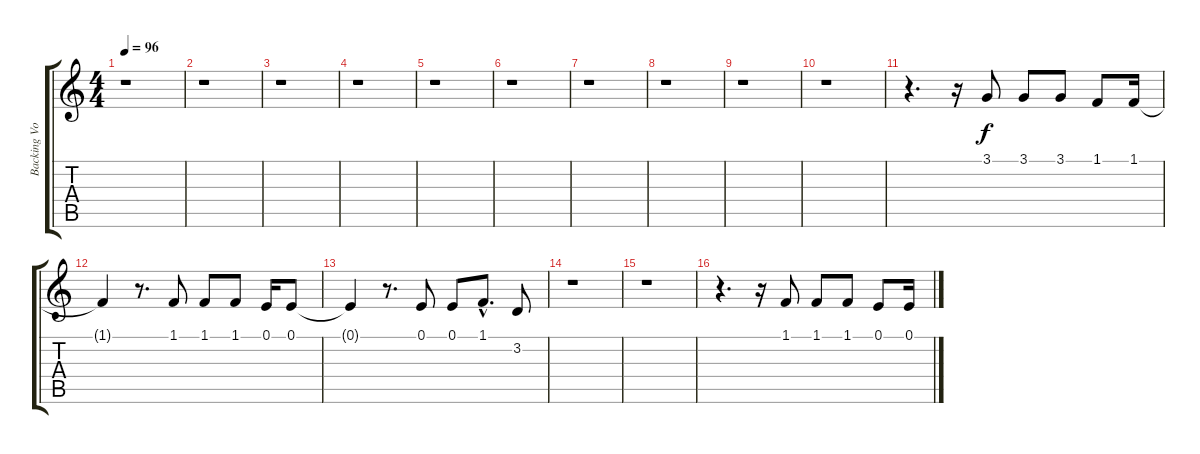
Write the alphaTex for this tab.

\track ("Backing Vocals" "Backing Vo") {instrument altosax}
\staff {score tabs}
\tuning (E4 B3 G3 D3 A2 E2) {hide}
\ts (4 4)
\tempo 96
\clef g2
\ks c
r.1{dy f} |
r.1 |
r.1 |
r.1 |
r.1 |
r.1 |
r.1 |
r.1 |
r.1 |
r.1 |
r.4{d} r.16 3.1.8 3.1.8 3.1.8 1.1.8 1.1.16 |
1.1{t}.4 r.8{d} 1.1.8 1.1.8 1.1.8 0.1.16 0.1.8 |
0.1{t}.4 r.8{d} 0.1.8 0.1.8 1.1{hac}.8{d} 3.2.8 |
r.1 |
r.1 |
r.4{d} r.16 1.1.8 1.1.8 1.1.8 0.1.8 0.1.16
